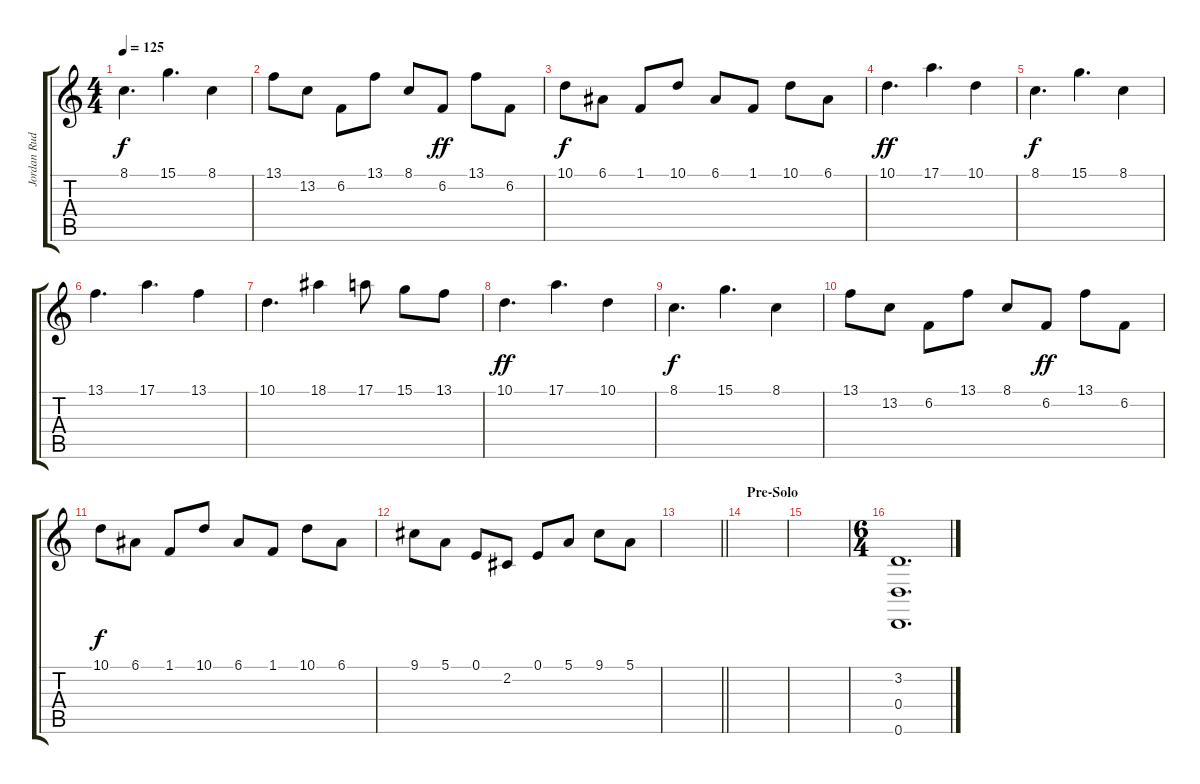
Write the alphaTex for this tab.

\track ("Jordan Rudess right?" "Jordan Rud") {instrument vibraphone}
\staff {score tabs}
\tuning (E4 B3 G3 D3 A2 D2) {hide}
\ts (4 4)
\tempo 125
\clef g2
\ks c
8.1.4{d dy f} 15.1.4{d} 8.1.4 |
13.1.8 13.2.8 6.2.8 13.1.8 8.1.8 6.2.8{dy ff} 13.1.8 6.2.8 |
10.1.8{dy f} 6.1.8 1.1.8 10.1.8 6.1.8 1.1.8 10.1.8 6.1.8 |
10.1.4{d dy ff instrument acousticgrandpiano} 17.1.4{d} 10.1.4 |
8.1.4{d dy f} 15.1.4{d} 8.1.4 |
13.1.4{d} 17.1.4{d} 13.1.4 |
10.1.4{d} 18.1.4 17.1.8 15.1.8 13.1.8 |
10.1.4{d dy ff instrument acousticgrandpiano} 17.1.4{d} 10.1.4 |
8.1.4{d dy f} 15.1.4{d} 8.1.4 |
13.1.8 13.2.8 6.2.8 13.1.8 8.1.8 6.2.8{dy ff} 13.1.8 6.2.8 |
10.1.8{dy f} 6.1.8 1.1.8 10.1.8 6.1.8 1.1.8 10.1.8 6.1.8 |
9.1.8 5.1.8 0.1.8 2.2.8 0.1.8 5.1.8 9.1.8 5.1.8 |
\barLineRight lightlight
|
\section ("" "Pre-Solo")
|
|
\ts (6 4)
(3.2 0.4 0.6).1{d}
